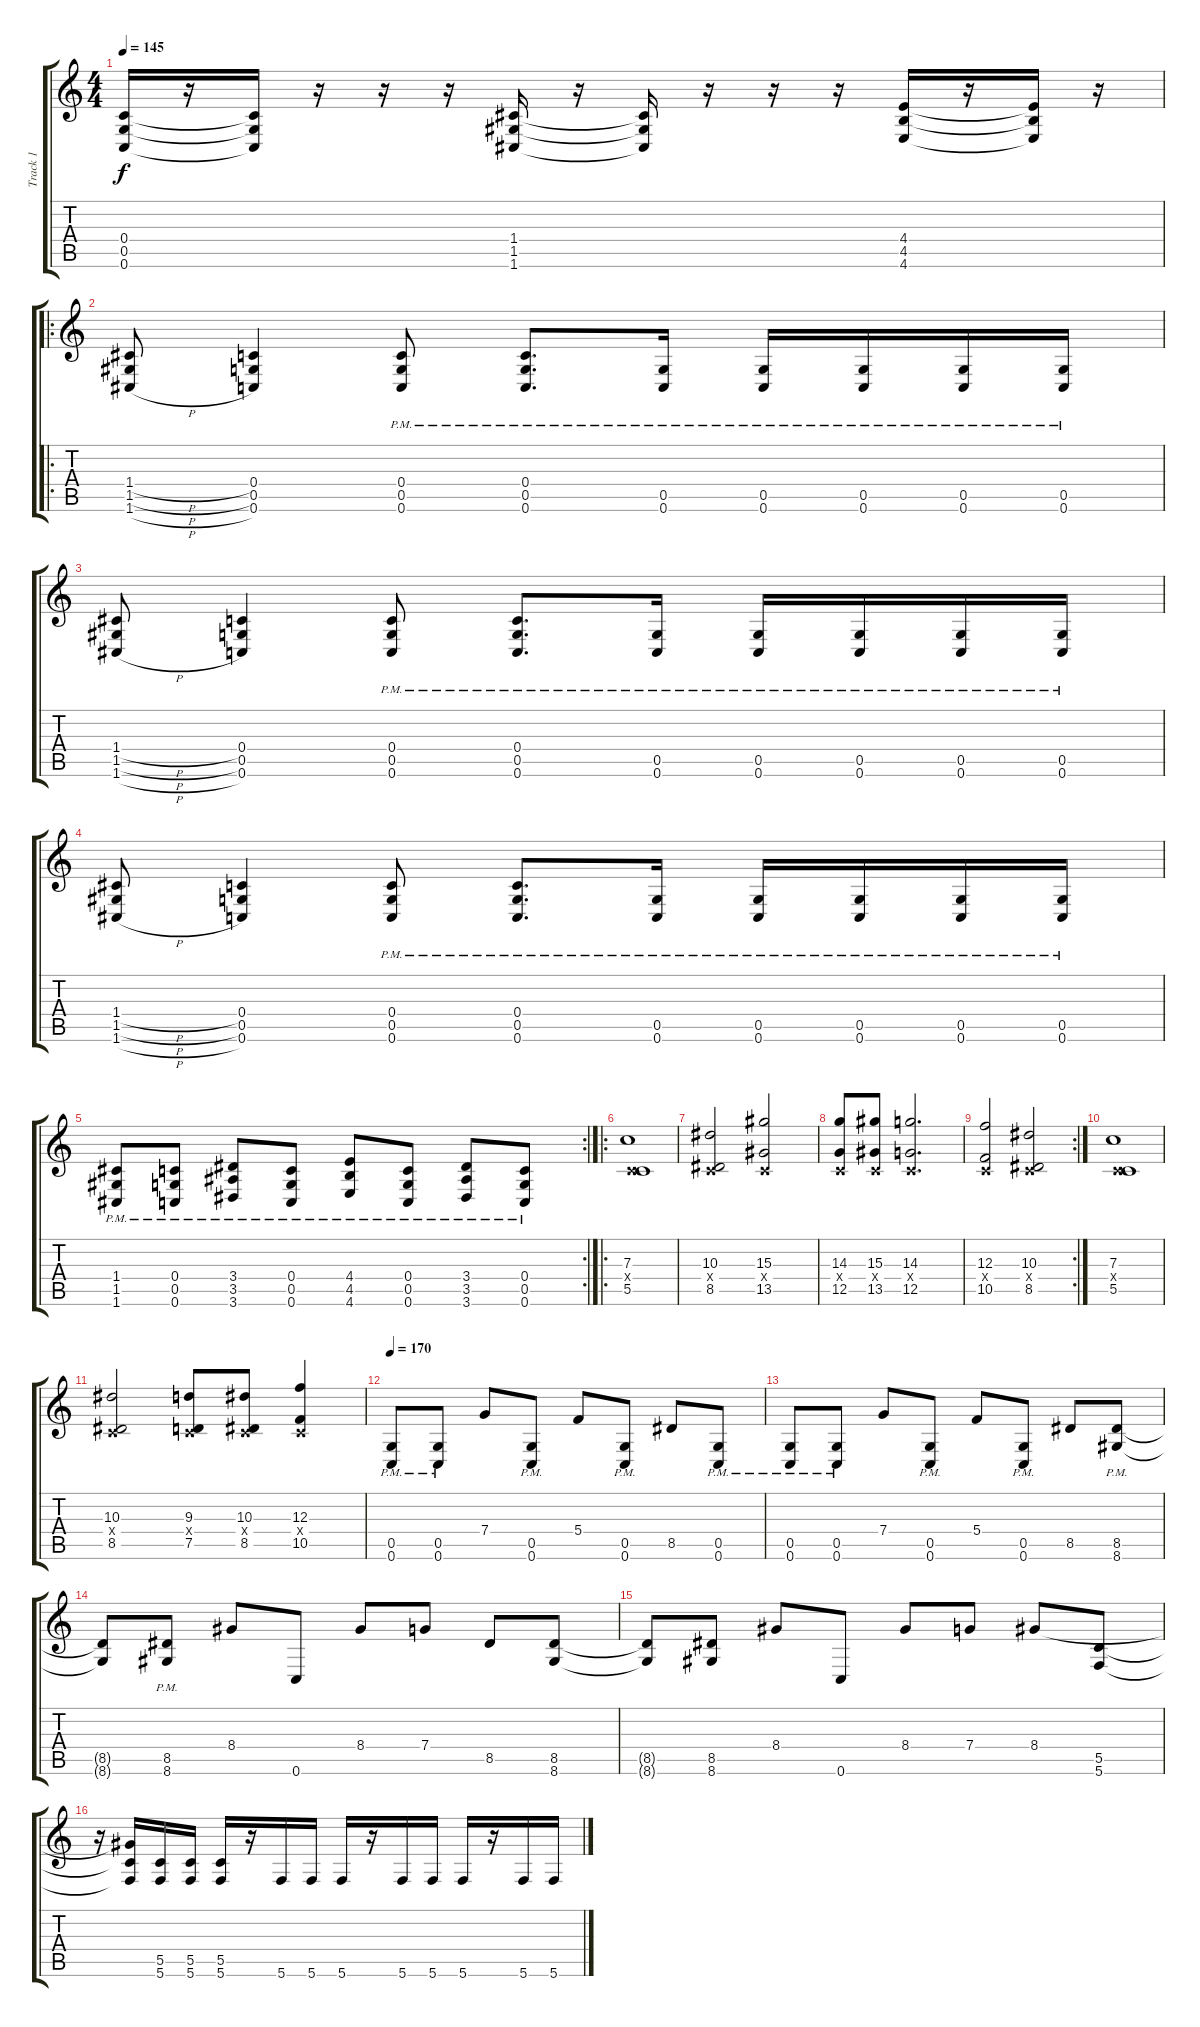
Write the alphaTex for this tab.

\track ("Track 1" "Track 1") {instrument distortionguitar}
\staff {score tabs}
\tuning (D4 A3 F3 C3 G2 C2) {hide}
\ts (4 4)
\tempo 145
\clef g2
\ks c
(0.4 0.5 0.6).16{dy f} r.16 (0.4{t} 0.5{t} 0.6{t}).16 r.16 r.16 r.16 (1.4 1.5 1.6).16 r.16 (1.4{t} 1.5{t} 1.6{t}).16 r.16 r.16 r.16 (4.4 4.5 4.6).16 r.16 (4.4{t} 4.5{t} 4.6{t}).16 r.16 |
\ro
(1.4{h} 1.5{h} 1.6{h}).8 (0.4 0.5 0.6).4 (0.4{pm} 0.5{pm} 0.6{pm}).8 (0.4{pm} 0.5{pm} 0.6{pm}).8{d} (0.5{pm} 0.6{pm}).16 (0.5{pm} 0.6{pm}).16 (0.5{pm} 0.6{pm}).16 (0.5{pm} 0.6{pm}).16 (0.5{pm} 0.6{pm}).16 |
(1.4{h} 1.5{h} 1.6{h}).8 (0.4 0.5 0.6).4 (0.4{pm} 0.5{pm} 0.6{pm}).8 (0.4{pm} 0.5{pm} 0.6{pm}).8{d} (0.5{pm} 0.6{pm}).16 (0.5{pm} 0.6{pm}).16 (0.5{pm} 0.6{pm}).16 (0.5{pm} 0.6{pm}).16 (0.5{pm} 0.6{pm}).16 |
(1.4{h} 1.5{h} 1.6{h}).8 (0.4 0.5 0.6).4 (0.4{pm} 0.5{pm} 0.6{pm}).8 (0.4{pm} 0.5{pm} 0.6{pm}).8{d} (0.5{pm} 0.6{pm}).16 (0.5{pm} 0.6{pm}).16 (0.5{pm} 0.6{pm}).16 (0.5{pm} 0.6{pm}).16 (0.5{pm} 0.6{pm}).16 |
\rc 2
(1.4{pm} 1.5{pm} 1.6{pm}).8 (0.4{pm} 0.5{pm} 0.6{pm}).8 (3.4{pm} 3.5{pm} 3.6{pm}).8 (0.4{pm} 0.5{pm} 0.6{pm}).8 (4.4{pm} 4.5{pm} 4.6{pm}).8 (0.4{pm} 0.5{pm} 0.6{pm}).8 (3.4{pm} 3.5{pm} 3.6{pm}).8 (0.4{pm} 0.5{pm} 0.6{pm}).8 |
\ro
(7.3 0.4{x} 5.5).1 |
(10.3 0.4{x} 8.5).2 (15.3 0.4{x} 13.5).2 |
(14.3 0.4{x} 12.5).8 (15.3 0.4{x} 13.5).8 (14.3 0.4{x} 12.5).2{d} |
\rc 2
(12.3 0.4{x} 10.5).2 (10.3 0.4{x} 8.5).2 |
(7.3 0.4{x} 5.5).1 |
(10.3 0.4{x} 8.5).2 (9.3 0.4{x} 7.5).8 (10.3 0.4{x} 8.5).8 (12.3 0.4{x} 10.5).4 |
\tempo 170
(0.5{pm} 0.6{pm}).8 (0.5{pm} 0.6{pm}).8 7.4.8 (0.5{pm} 0.6{pm}).8 5.4.8 (0.5{pm} 0.6{pm}).8 8.5.8 (0.5{pm} 0.6{pm}).8 |
(0.5{pm} 0.6{pm}).8 (0.5{pm} 0.6{pm}).8 7.4.8 (0.5{pm} 0.6{pm}).8 5.4.8 (0.5{pm} 0.6{pm}).8 8.5.8 (8.5{pm} 8.6{pm}).8 |
(8.5{t} 8.6{t}).8 (8.5{pm} 8.6{pm}).8 8.4.8 0.6.8 8.4.8 7.4.8 8.5.8 (8.5 8.6).8 |
(8.5{t} 8.6{t}).8 (8.5 8.6).8 8.4.8 0.6.8 8.4.8 7.4.8 8.4.8 (5.5 5.6).8 |
r.16 (8.4{t} 5.5{t} 5.6{t}).16 (5.5 5.6).16 (5.5 5.6).16 (5.5 5.6).16 r.16 5.6.16 5.6.16 5.6.16 r.16 5.6.16 5.6.16 5.6.16 r.16 5.6.16 5.6.16
